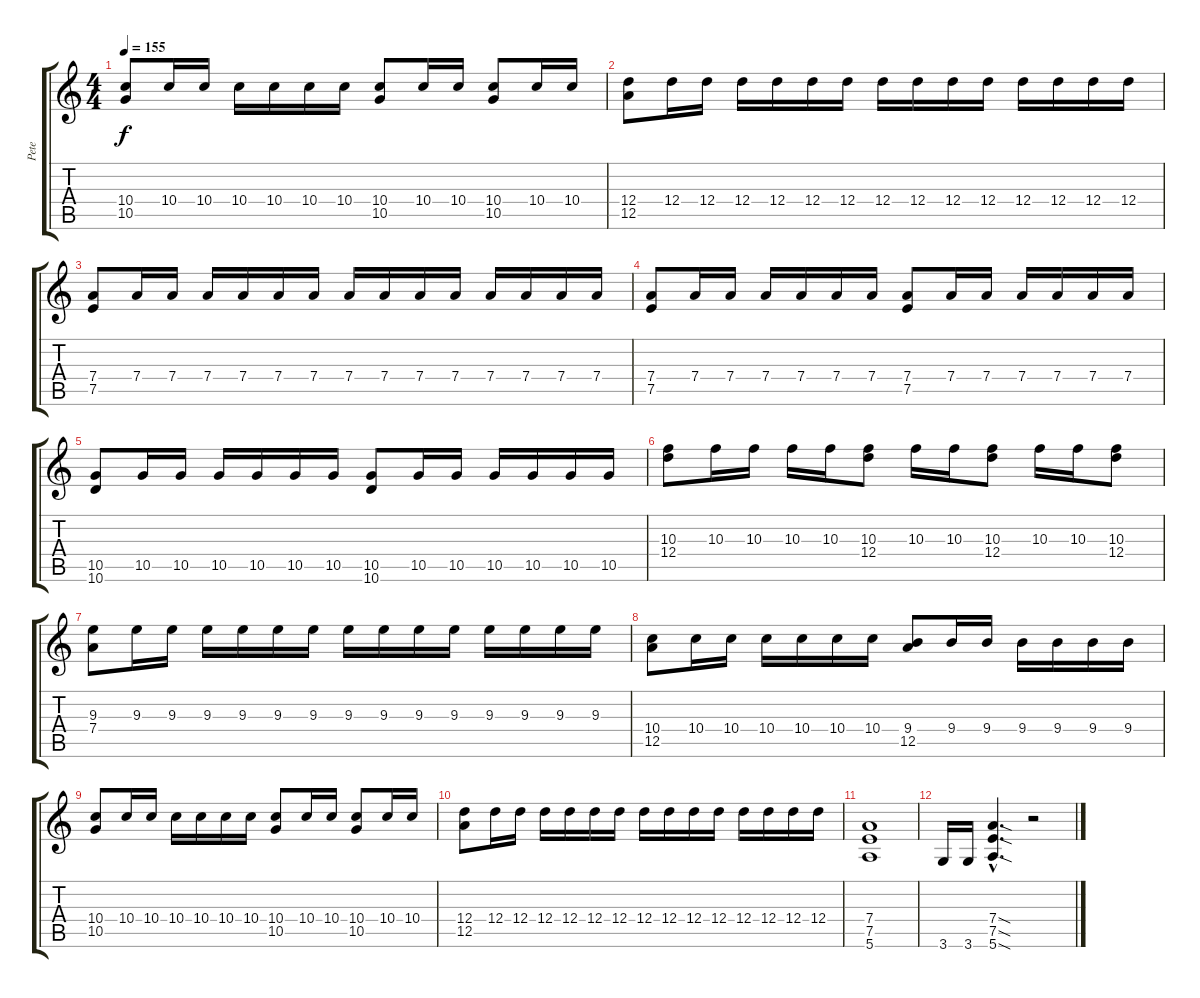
\track ("Pete" "Pete") {instrument distortionguitar}
\staff {score tabs}
\tuning (E4 B3 G3 D3 A2 E2) {hide}
\ts (4 4)
\tempo 155
\clef g2
\ks c
(10.4 10.5).8{dy f} 10.4.16 10.4.16 10.4.16 10.4.16 10.4.16 10.4.16 (10.4 10.5).8 10.4.16 10.4.16 (10.4 10.5).8 10.4.16 10.4.16 |
(12.4 12.5).8 12.4.16 12.4.16 12.4.16 12.4.16 12.4.16 12.4.16 12.4.16 12.4.16 12.4.16 12.4.16 12.4.16 12.4.16 12.4.16 12.4.16 |
(7.4 7.5).8 7.4.16 7.4.16 7.4.16 7.4.16 7.4.16 7.4.16 7.4.16 7.4.16 7.4.16 7.4.16 7.4.16 7.4.16 7.4.16 7.4.16 |
(7.4 7.5).8 7.4.16 7.4.16 7.4.16 7.4.16 7.4.16 7.4.16 (7.4 7.5).8 7.4.16 7.4.16 7.4.16 7.4.16 7.4.16 7.4.16 |
(10.5 10.6).8 10.5.16 10.5.16 10.5.16 10.5.16 10.5.16 10.5.16 (10.5 10.6).8 10.5.16 10.5.16 10.5.16 10.5.16 10.5.16 10.5.16 |
(10.3 12.4).8 10.3.16 10.3.16 10.3.16 10.3.16 (10.3 12.4).8 10.3.16 10.3.16 (10.3 12.4).8 10.3.16 10.3.16 (10.3 12.4).8 |
(9.3 7.4).8 9.3.16 9.3.16 9.3.16 9.3.16 9.3.16 9.3.16 9.3.16 9.3.16 9.3.16 9.3.16 9.3.16 9.3.16 9.3.16 9.3.16 |
(10.4 12.5).8 10.4.16 10.4.16 10.4.16 10.4.16 10.4.16 10.4.16 (9.4 12.5).8 9.4.16 9.4.16 9.4.16 9.4.16 9.4.16 9.4.16 |
(10.4 10.5).8 10.4.16 10.4.16 10.4.16 10.4.16 10.4.16 10.4.16 (10.4 10.5).8 10.4.16 10.4.16 (10.4 10.5).8 10.4.16 10.4.16 |
(12.4 12.5).8 12.4.16 12.4.16 12.4.16 12.4.16 12.4.16 12.4.16 12.4.16 12.4.16 12.4.16 12.4.16 12.4.16 12.4.16 12.4.16 12.4.16 |
(7.4 7.5 5.6).1 |
3.6.16 3.6.16 (7.4{sod hac} 7.5{sod hac} 5.6{sod hac}).4{d} r.2
